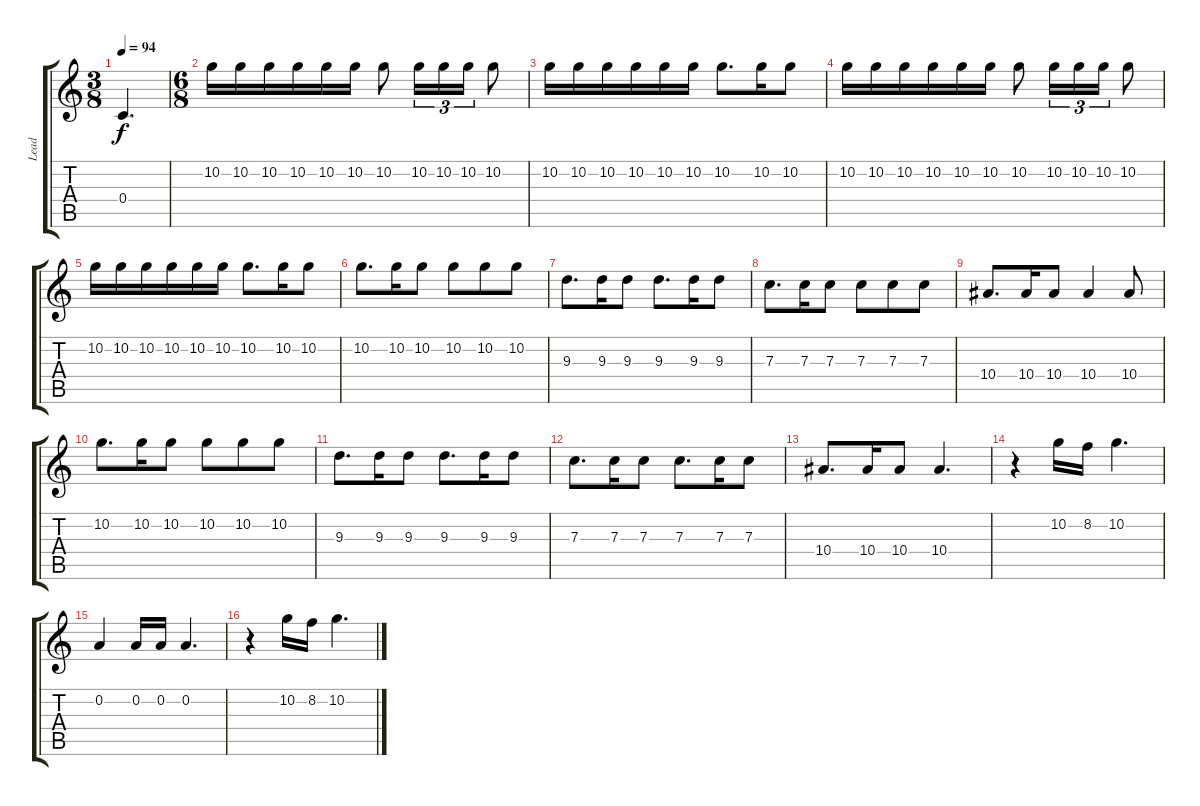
\track ("Lead" "Lead") {instrument acousticguitarsteel}
\staff {score tabs}
\tuning (D4 A3 F3 C3 G2 D2) {hide}
\ts (3 8)
\tempo 94
\clef g2
\ks c
0.4.4{d dy f} |
\ts (6 8)
10.2.16 10.2.16 10.2.16 10.2.16 10.2.16 10.2.16 10.2.8 10.2.16{tu (3 2)} 10.2.16{tu (3 2)} 10.2.16{tu (3 2)} 10.2.8 |
10.2.16 10.2.16 10.2.16 10.2.16 10.2.16 10.2.16 10.2.8{d} 10.2.16 10.2.8 |
10.2.16 10.2.16 10.2.16 10.2.16 10.2.16 10.2.16 10.2.8 10.2.16{tu (3 2)} 10.2.16{tu (3 2)} 10.2.16{tu (3 2)} 10.2.8 |
10.2.16 10.2.16 10.2.16 10.2.16 10.2.16 10.2.16 10.2.8{d} 10.2.16 10.2.8 |
10.2.8{d} 10.2.16 10.2.8 10.2.8 10.2.8 10.2.8 |
9.3.8{d} 9.3.16 9.3.8 9.3.8{d} 9.3.16 9.3.8 |
7.3.8{d} 7.3.16 7.3.8 7.3.8 7.3.8 7.3.8 |
10.4.8{d} 10.4.16 10.4.8 10.4.4 10.4.8 |
10.2.8{d} 10.2.16 10.2.8 10.2.8 10.2.8 10.2.8 |
9.3.8{d} 9.3.16 9.3.8 9.3.8{d} 9.3.16 9.3.8 |
7.3.8{d} 7.3.16 7.3.8 7.3.8{d} 7.3.16 7.3.8 |
10.4.8{d} 10.4.16 10.4.8 10.4.4{d} |
r.4 10.2.16 8.2.16 10.2.4{d} |
0.2.4 0.2.16 0.2.16 0.2.4{d} |
r.4 10.2.16 8.2.16 10.2.4{d}
